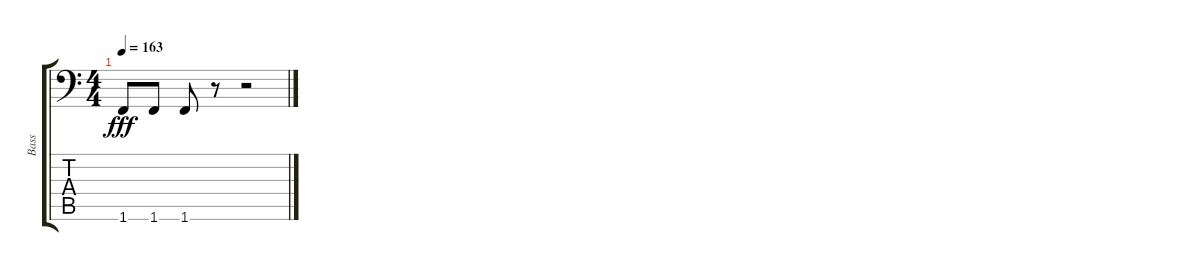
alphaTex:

\track ("Bass" "Bass") {instrument electricbassfinger}
\staff {score tabs}
\tuning (E3 B2 G2 D2 A1 E1) {hide}
\ts (4 4)
\tempo 163
\clef f4
\ks c
1.6.8{dy fff} 1.6.8 1.6.8 r.8 r.2
